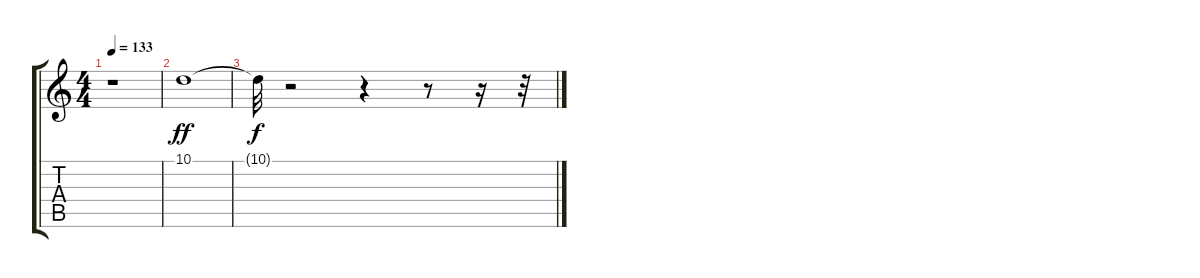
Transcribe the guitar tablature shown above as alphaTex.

\track "" {instrument recorder}
\staff {score tabs}
\tuning (E4 B3 G3 D3 A2 E2) {hide}
\ts (4 4)
\tempo 133
\clef g2
\ks c
r.1{dy fff} |
10.1.1{dy ff} |
10.1{t}.32{dy f} r.2 r.4 r.8 r.16 r.32
